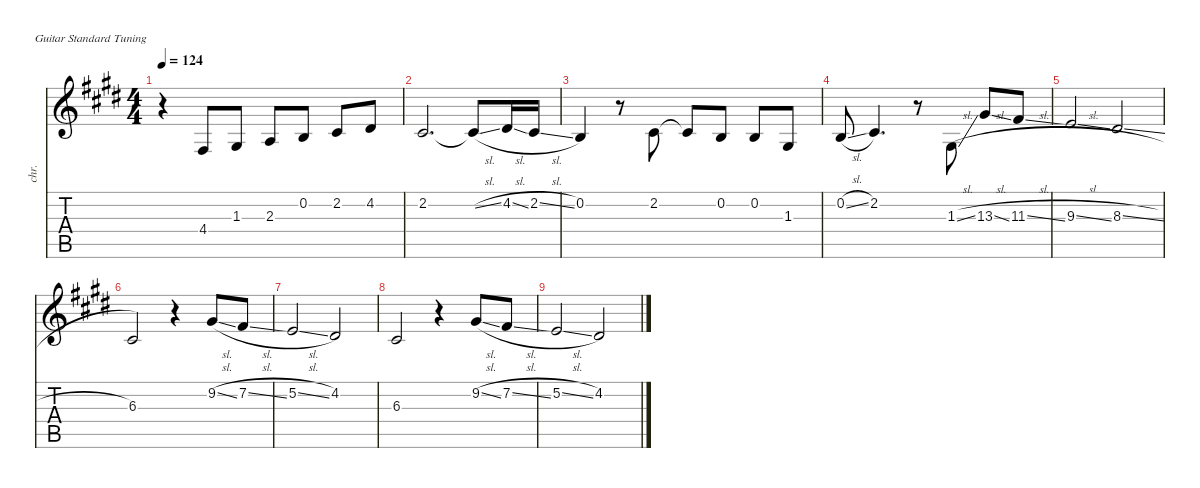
\defaultSystemsLayout 4
\hideDynamics
\bracketExtendMode nobrackets
\track ("Vocals" "chr.") {instrument voiceoohs}
\staff {score tabs}
\tuning (E4 B3 G3 D3 A2 E2)
\ts (4 4)
\tempo 124
\clef g2
\ks e
r.4{dy fff beam Down} 4.4{acc #}.8{beam Up} 1.3{acc #}.8{beam Up} 2.3{acc forcenatural}.8{beam Up} 0.2{acc forcenatural}.8{beam Up} 2.2{acc #}.8{beam Up} 4.2{acc #}.8{beam Up} |
2.2{acc #}.2{d beam Up} 2.2{sl t acc #}.8{beam Up} 4.2{sl acc #}.16{beam Up} 2.2{sl acc #}.16{beam Up} |
0.2{acc forcenatural}.4{beam Up} r.8{beam Down} 2.2{acc #}.8{beam Up} 2.2{t acc #}.8{beam Up} 0.2{acc forcenatural}.8{beam Up} 0.2{acc forcenatural}.8{beam Up} 1.3{acc #}.8{beam Up} |
0.2{sl acc forcenatural}.8{beam Up} 2.2{acc #}.4{d beam Up} r.8{beam Down} 1.3{sl acc #}.8{beam Up} 13.3{sl acc #}.8{beam Up} 11.3{sl acc #}.8{beam Up} |
9.3{sl acc forcenatural}.2{beam Up} 8.3{sl acc #}.2{beam Up} |
6.3{acc #}.2{beam Up} r.4{beam Down} 9.2{sl acc #}.8{beam Up} 7.2{sl acc #}.8{beam Up} |
5.2{sl acc forcenatural}.2{beam Up} 4.2{acc #}.2{beam Up} |
6.3{acc #}.2{beam Up} r.4{beam Down} 9.2{sl acc #}.8{beam Up} 7.2{sl acc #}.8{beam Up} |
5.2{sl acc forcenatural}.2{beam Up} 4.2{acc #}.2{beam Up}
